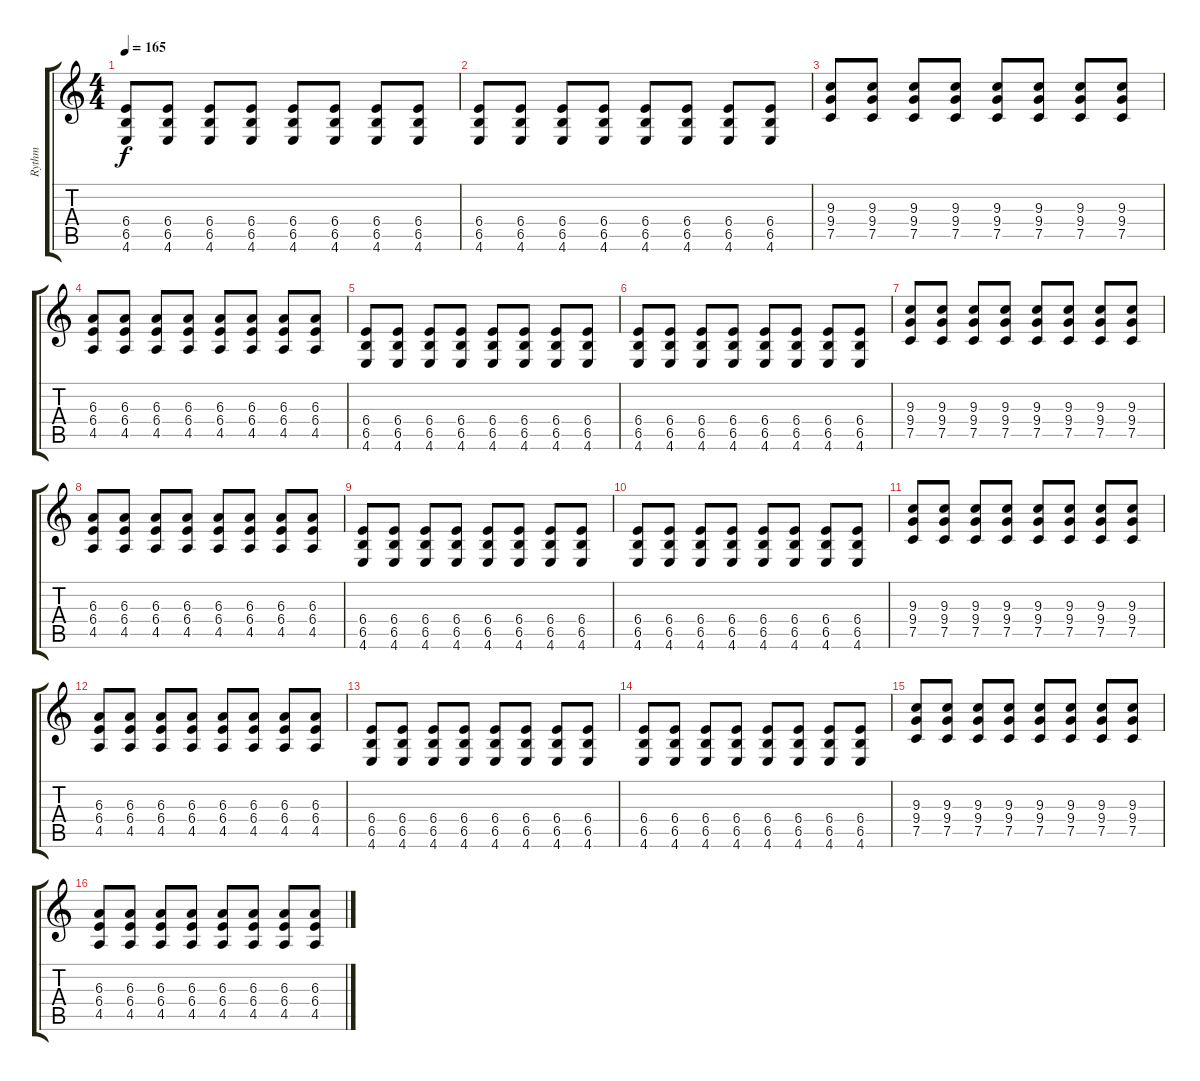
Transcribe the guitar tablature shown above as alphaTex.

\track ("Rythm" "Rythm") {instrument overdrivenguitar}
\staff {score tabs}
\tuning (C4 G3 Eb3 Bb2 F2 C2) {hide}
\ts (4 4)
\tempo 165
\clef g2
\ks c
(6.4 6.5 4.6).8{dy f} (6.4 6.5 4.6).8 (6.4 6.5 4.6).8 (6.4 6.5 4.6).8 (6.4 6.5 4.6).8 (6.4 6.5 4.6).8 (6.4 6.5 4.6).8 (6.4 6.5 4.6).8 |
(6.4 6.5 4.6).8 (6.4 6.5 4.6).8 (6.4 6.5 4.6).8 (6.4 6.5 4.6).8 (6.4 6.5 4.6).8 (6.4 6.5 4.6).8 (6.4 6.5 4.6).8 (6.4 6.5 4.6).8 |
(9.3 9.4 7.5).8 (9.3 9.4 7.5).8 (9.3 9.4 7.5).8 (9.3 9.4 7.5).8 (9.3 9.4 7.5).8 (9.3 9.4 7.5).8 (9.3 9.4 7.5).8 (9.3 9.4 7.5).8 |
(6.3 6.4 4.5).8 (6.3 6.4 4.5).8 (6.3 6.4 4.5).8 (6.3 6.4 4.5).8 (6.3 6.4 4.5).8 (6.3 6.4 4.5).8 (6.3 6.4 4.5).8 (6.3 6.4 4.5).8 |
(6.4 6.5 4.6).8 (6.4 6.5 4.6).8 (6.4 6.5 4.6).8 (6.4 6.5 4.6).8 (6.4 6.5 4.6).8 (6.4 6.5 4.6).8 (6.4 6.5 4.6).8 (6.4 6.5 4.6).8 |
(6.4 6.5 4.6).8 (6.4 6.5 4.6).8 (6.4 6.5 4.6).8 (6.4 6.5 4.6).8 (6.4 6.5 4.6).8 (6.4 6.5 4.6).8 (6.4 6.5 4.6).8 (6.4 6.5 4.6).8 |
(9.3 9.4 7.5).8 (9.3 9.4 7.5).8 (9.3 9.4 7.5).8 (9.3 9.4 7.5).8 (9.3 9.4 7.5).8 (9.3 9.4 7.5).8 (9.3 9.4 7.5).8 (9.3 9.4 7.5).8 |
(6.3 6.4 4.5).8 (6.3 6.4 4.5).8 (6.3 6.4 4.5).8 (6.3 6.4 4.5).8 (6.3 6.4 4.5).8 (6.3 6.4 4.5).8 (6.3 6.4 4.5).8 (6.3 6.4 4.5).8 |
(6.4 6.5 4.6).8 (6.4 6.5 4.6).8 (6.4 6.5 4.6).8 (6.4 6.5 4.6).8 (6.4 6.5 4.6).8 (6.4 6.5 4.6).8 (6.4 6.5 4.6).8 (6.4 6.5 4.6).8 |
(6.4 6.5 4.6).8 (6.4 6.5 4.6).8 (6.4 6.5 4.6).8 (6.4 6.5 4.6).8 (6.4 6.5 4.6).8 (6.4 6.5 4.6).8 (6.4 6.5 4.6).8 (6.4 6.5 4.6).8 |
(9.3 9.4 7.5).8 (9.3 9.4 7.5).8 (9.3 9.4 7.5).8 (9.3 9.4 7.5).8 (9.3 9.4 7.5).8 (9.3 9.4 7.5).8 (9.3 9.4 7.5).8 (9.3 9.4 7.5).8 |
(6.3 6.4 4.5).8 (6.3 6.4 4.5).8 (6.3 6.4 4.5).8 (6.3 6.4 4.5).8 (6.3 6.4 4.5).8 (6.3 6.4 4.5).8 (6.3 6.4 4.5).8 (6.3 6.4 4.5).8 |
(6.4 6.5 4.6).8 (6.4 6.5 4.6).8 (6.4 6.5 4.6).8 (6.4 6.5 4.6).8 (6.4 6.5 4.6).8 (6.4 6.5 4.6).8 (6.4 6.5 4.6).8 (6.4 6.5 4.6).8 |
(6.4 6.5 4.6).8 (6.4 6.5 4.6).8 (6.4 6.5 4.6).8 (6.4 6.5 4.6).8 (6.4 6.5 4.6).8 (6.4 6.5 4.6).8 (6.4 6.5 4.6).8 (6.4 6.5 4.6).8 |
(9.3 9.4 7.5).8 (9.3 9.4 7.5).8 (9.3 9.4 7.5).8 (9.3 9.4 7.5).8 (9.3 9.4 7.5).8 (9.3 9.4 7.5).8 (9.3 9.4 7.5).8 (9.3 9.4 7.5).8 |
(6.3 6.4 4.5).8 (6.3 6.4 4.5).8 (6.3 6.4 4.5).8 (6.3 6.4 4.5).8 (6.3 6.4 4.5).8 (6.3 6.4 4.5).8 (6.3 6.4 4.5).8 (6.3 6.4 4.5).8
